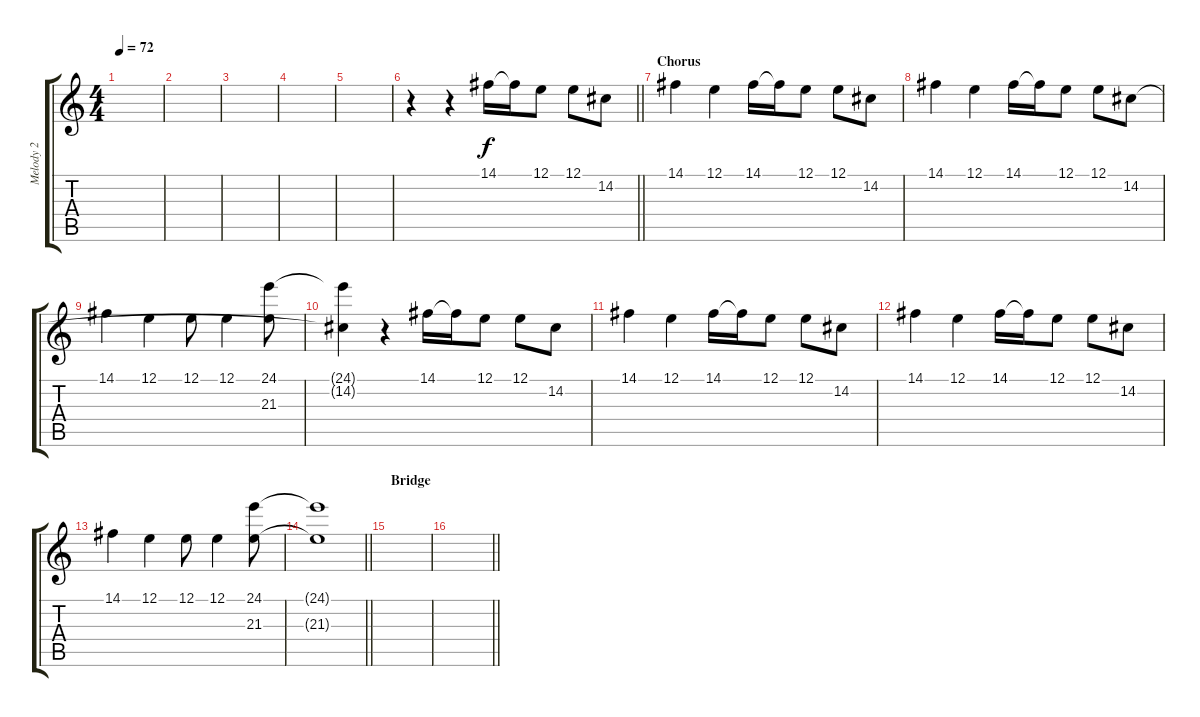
\track ("Melody 2" "Melody 2") {instrument clarinet}
\staff {score tabs}
\tuning (E4 B3 G3 D3 A2 E2) {hide}
\ts (4 4)
\tempo 72
\clef g2
\ks c
|
|
|
|
|
\barLineRight lightlight
r.4 r.4 14.1.16 14.1{t}.16 12.1.8 12.1.8 14.2.8 |
\section ("" "Chorus")
14.1.4 12.1.4 14.1.16 14.1{t}.16 12.1.8 12.1.8 14.2.8 |
14.1.4 12.1.4 14.1.16 14.1{t}.16 12.1.8 12.1.8 14.2.8 |
14.1.4 12.1.4 12.1.8 12.1.4 (24.1 21.3).8 |
(24.1{t} 14.2{t}).4 r.4 14.1.16 14.1{t}.16 12.1.8 12.1.8 14.2.8 |
14.1.4 12.1.4 14.1.16 14.1{t}.16 12.1.8 12.1.8 14.2.8 |
14.1.4 12.1.4 14.1.16 14.1{t}.16 12.1.8 12.1.8 14.2.8 |
14.1.4 12.1.4 12.1.8 12.1.4 (24.1 21.3).8 |
\barLineRight lightlight
(24.1{t} 21.3{t}).1 |
\section ("" "Bridge")
|
\barLineRight lightlight
